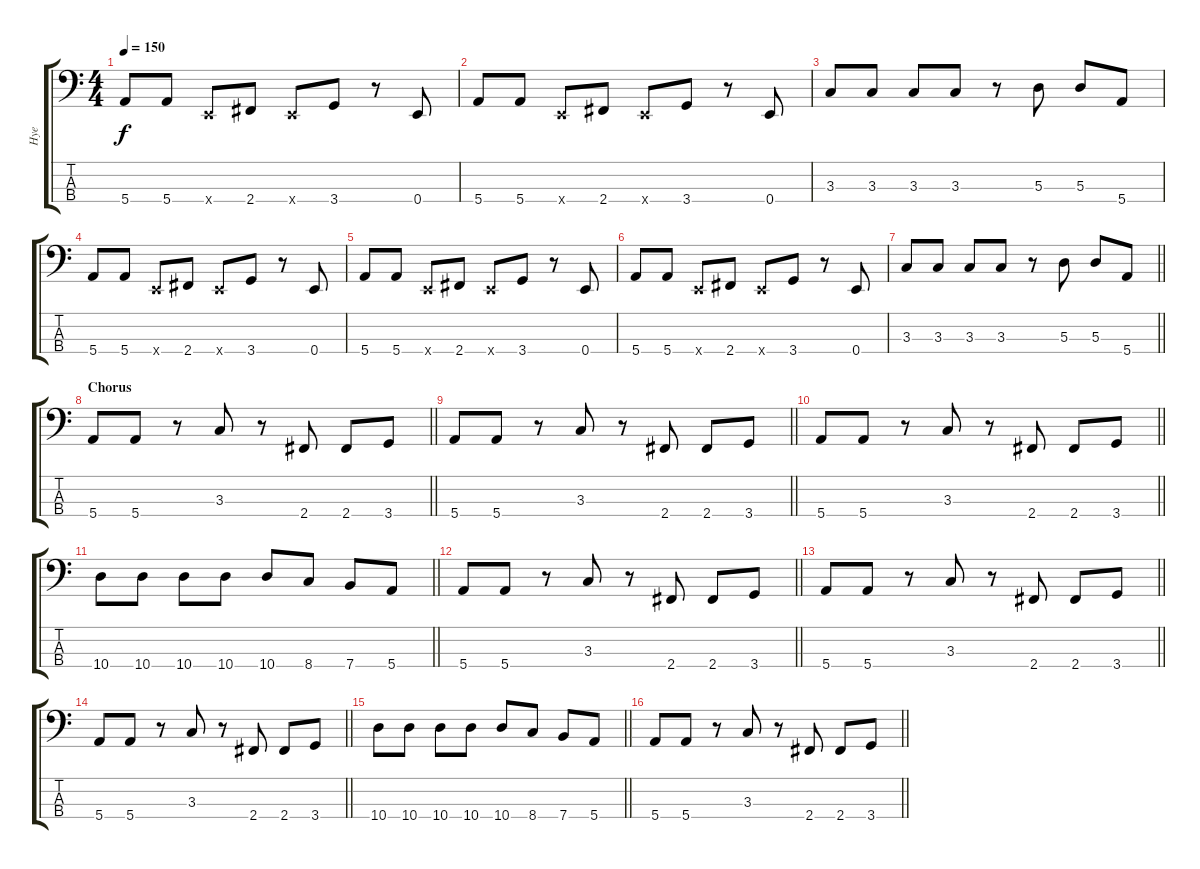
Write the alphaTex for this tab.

\track ("Hye" "Hye") {instrument electricbassfinger}
\staff {score tabs}
\tuning (G2 D2 A1 E1) {hide}
\ts (4 4)
\tempo 150
\clef f4
\ks c
5.4.8{dy f} 5.4.8 0.4{x}.8 2.4.8 0.4{x}.8 3.4.8 r.8 0.4.8 |
5.4.8 5.4.8 0.4{x}.8 2.4.8 0.4{x}.8 3.4.8 r.8 0.4.8 |
3.3.8 3.3.8 3.3.8 3.3.8 r.8 5.3.8 5.3.8 5.4.8 |
5.4.8 5.4.8 0.4{x}.8 2.4.8 0.4{x}.8 3.4.8 r.8 0.4.8 |
5.4.8 5.4.8 0.4{x}.8 2.4.8 0.4{x}.8 3.4.8 r.8 0.4.8 |
5.4.8 5.4.8 0.4{x}.8 2.4.8 0.4{x}.8 3.4.8 r.8 0.4.8 |
\barLineRight lightlight
3.3.8 3.3.8 3.3.8 3.3.8 r.8 5.3.8 5.3.8 5.4.8 |
\section ("" "Chorus")
\barLineRight lightlight
5.4.8 5.4.8 r.8 3.3.8 r.8 2.4.8 2.4.8 3.4.8 |
\barLineRight lightlight
5.4.8 5.4.8 r.8 3.3.8 r.8 2.4.8 2.4.8 3.4.8 |
\barLineRight lightlight
5.4.8 5.4.8 r.8 3.3.8 r.8 2.4.8 2.4.8 3.4.8 |
\barLineRight lightlight
10.4.8 10.4.8 10.4.8 10.4.8 10.4.8 8.4.8 7.4.8 5.4.8 |
\barLineRight lightlight
5.4.8 5.4.8 r.8 3.3.8 r.8 2.4.8 2.4.8 3.4.8 |
\barLineRight lightlight
5.4.8 5.4.8 r.8 3.3.8 r.8 2.4.8 2.4.8 3.4.8 |
\barLineRight lightlight
5.4.8 5.4.8 r.8 3.3.8 r.8 2.4.8 2.4.8 3.4.8 |
\barLineRight lightlight
10.4.8 10.4.8 10.4.8 10.4.8 10.4.8 8.4.8 7.4.8 5.4.8 |
\barLineRight lightlight
5.4.8 5.4.8 r.8 3.3.8 r.8 2.4.8 2.4.8 3.4.8
